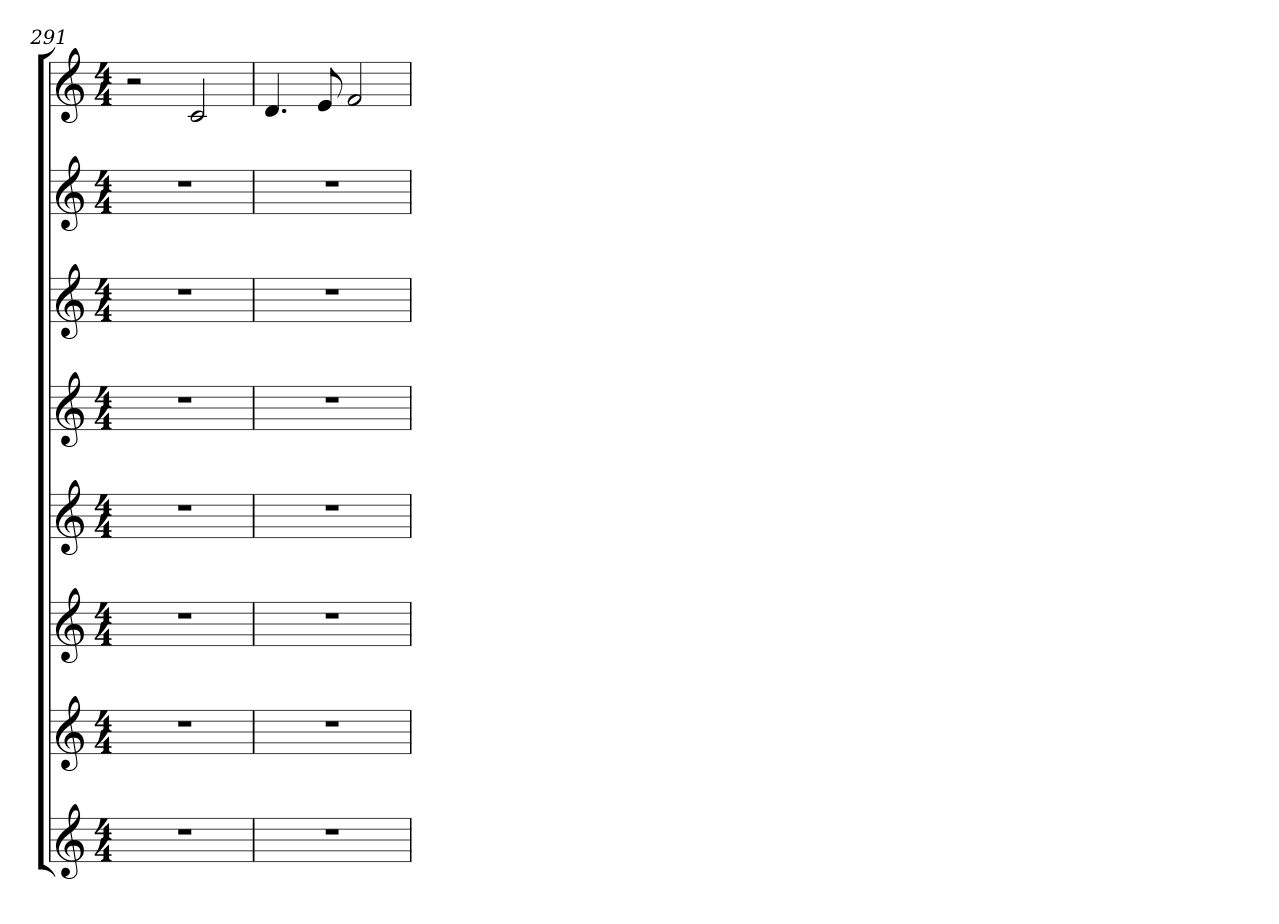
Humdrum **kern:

**kern	**kern	**kern	**kern	**kern	**kern	**kern	**kern
*part8	*part7	*part6	*part5	*part4	*part3	*part2	*part1
*staff8	*staff7	*staff6	*staff5	*staff4	*staff3	*staff2	*staff1
*clefG2	*clefG2	*clefG2	*clefG2	*clefG2	*clefG2	*clefG2	*clefG2
*k[]	*k[]	*k[]	*k[]	*k[]	*k[]	*k[]	*k[]
*M4/4	*M4/4	*M4/4	*M4/4	*M4/4	*M4/4	*M4/4	*M4/4
=291	=291	=291	=291	=291	=291	=291	=291
1r	1r	1r	1r	1r	1r	1r	2r
.	.	.	.	.	.	.	2c/
=292	=292	=292	=292	=292	=292	=292	=292
1r	1r	1r	1r	1r	1r	1r	4.d/
.	.	.	.	.	.	.	8e/
.	.	.	.	.	.	.	2f/
=	=	=	=	=	=	=	=
*-	*-	*-	*-	*-	*-	*-	*-
